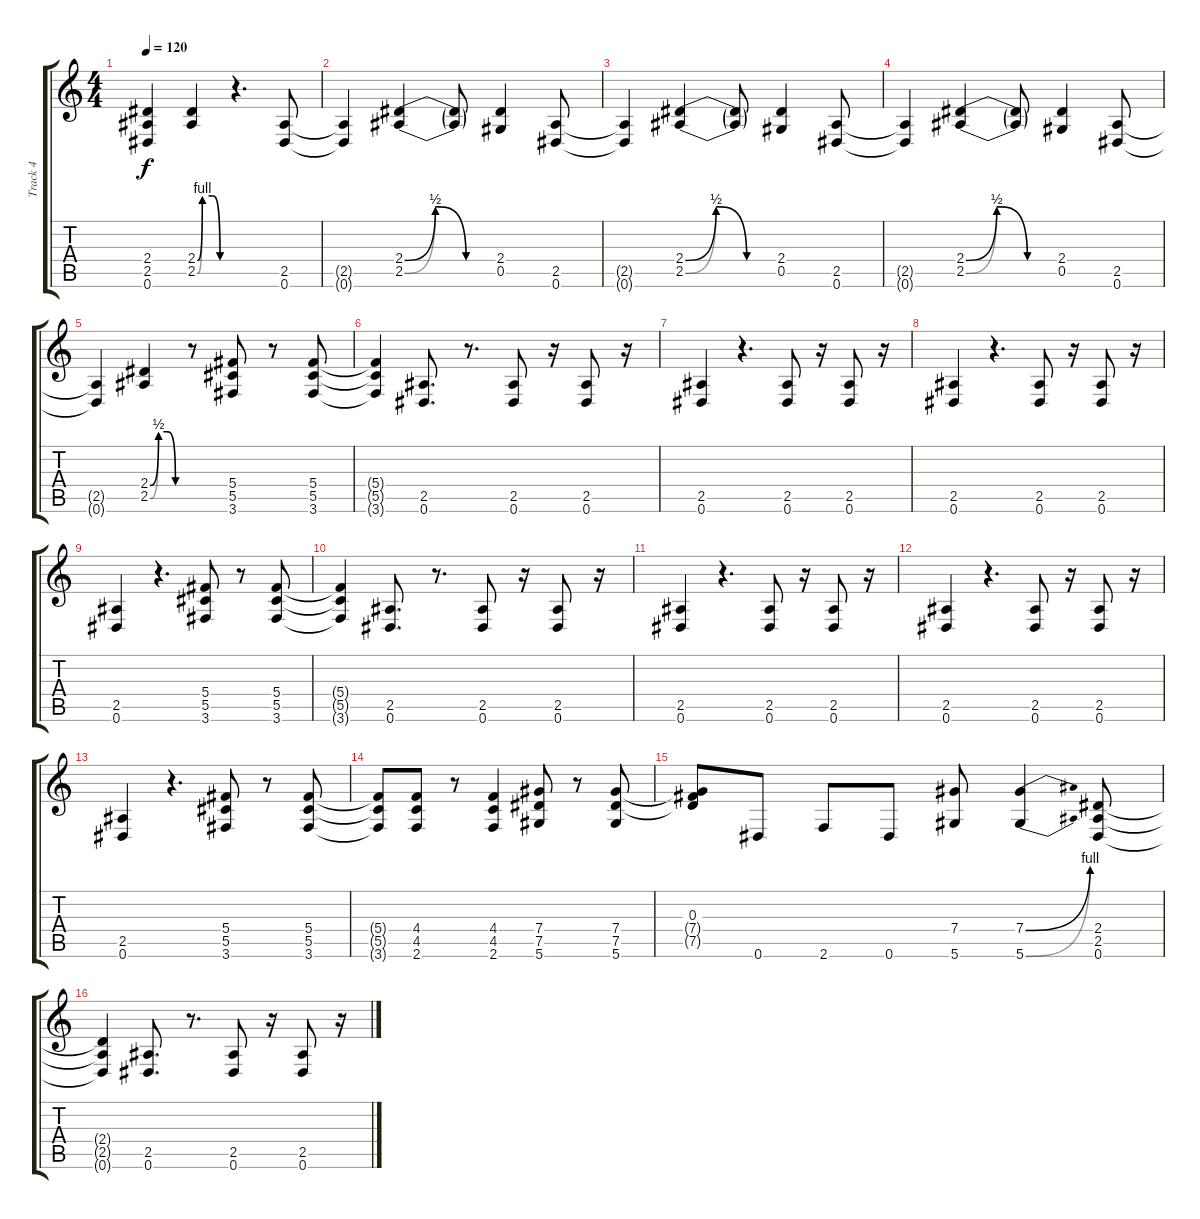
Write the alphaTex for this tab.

\track ("Track 4" "Track 4") {instrument electricguitarclean}
\staff {score tabs}
\tuning (Eb4 Bb3 Gb3 Db3 Ab2 Eb2) {hide}
\ts (4 4)
\tempo 120
\clef g2
\ks c
(2.4{t} 2.5{t} 0.6{t}).4{dy f} (2.4{be (custom 0 0 10 4 30 4 46 0 60 0)} 2.5{be (custom 0 0 10 4 30 4 45 0 60 0)}).4 r.4{d} (2.5 0.6).8 |
(2.5{t} 0.6{t}).4 (2.4{be (custom 0 0 20 2 40 0 60 0)} 2.5{be (custom 0 0 20 2 40 0 60 0)}).4 (2.4{t} 2.5{t}).8 (2.4 0.5).4 (2.5 0.6).8 |
(2.5{t} 0.6{t}).4 (2.4{be (custom 0 0 20 2 40 0 60 0)} 2.5{be (custom 0 0 20 2 40 0 60 0)}).4 (2.4{t} 2.5{t}).8 (2.4 0.5).4 (2.5 0.6).8 |
(2.5{t} 0.6{t}).4 (2.4{be (custom 0 0 20 2 40 0 60 0)} 2.5{be (custom 0 0 20 2 40 0 60 0)}).4 (2.4{t} 2.5{t}).8 (2.4 0.5).4 (2.5 0.6).8 |
(2.5{t} 0.6{t}).4 (2.4{be (custom 0 0 15 2 30 2 45 0 60 0)} 2.5{be (custom 0 0 15 2 30 2 45 0 60 0)}).4 r.8 (5.4 5.5 3.6).8 r.8 (5.4 5.5 3.6).8 |
(5.4{t} 5.5{t} 3.6{t}).4 (2.5 0.6).8{d} r.8{d} (2.5 0.6).8 r.16 (2.5 0.6).8 r.16 |
(2.5 0.6).4 r.4{d} (2.5 0.6).8 r.16 (2.5 0.6).8 r.16 |
(2.5 0.6).4 r.4{d} (2.5 0.6).8 r.16 (2.5 0.6).8 r.16 |
(2.5 0.6).4 r.4{d} (5.4 5.5 3.6).8 r.8 (5.4 5.5 3.6).8 |
(5.4{t} 5.5{t} 3.6{t}).4 (2.5 0.6).8{d} r.8{d} (2.5 0.6).8 r.16 (2.5 0.6).8 r.16 |
(2.5 0.6).4 r.4{d} (2.5 0.6).8 r.16 (2.5 0.6).8 r.16 |
(2.5 0.6).4 r.4{d} (2.5 0.6).8 r.16 (2.5 0.6).8 r.16 |
(2.5 0.6).4 r.4{d} (5.4 5.5 3.6).8 r.8 (5.4 5.5 3.6).8 |
(5.4{t} 5.5{t} 3.6{t}).8 (4.4 4.5 2.6).8 r.8 (4.4 4.5 2.6).4 (7.4 7.5 5.6).8 r.8 (7.4 7.5 5.6).8 |
(0.3 7.4{t} 7.5{t}).8 0.6.8 2.6.8 0.6.8 (7.4 5.6).8 (7.4{be (bend 0 0 60 4)} 5.6{be (bend 0 0 60 4)}).4 (2.4 2.5 0.6).8 |
(2.4{t} 2.5{t} 0.6{t}).4 (2.5 0.6).8{d} r.8{d} (2.5 0.6).8 r.16 (2.5 0.6).8 r.16
